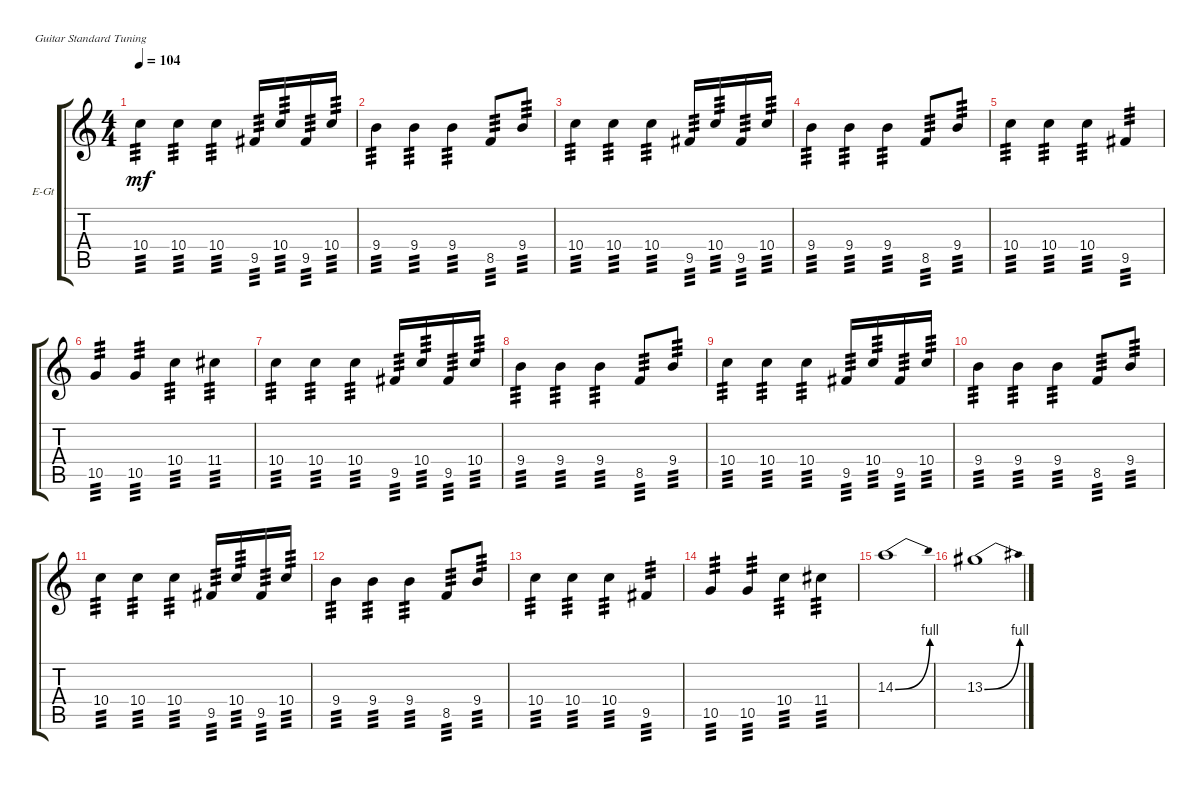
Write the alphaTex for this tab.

\bracketExtendMode groupsimilarinstruments
\firstSystemTrackNameOrientation horizontal
\otherSystemsTrackNameOrientation horizontal
\track ("Electric Guitar" "E-Gt") {instrument distortionguitar}
\staff {score tabs}
\tuning (E4 B3 G3 D3 A2 E2)
\ts (4 4)
\tempo 104
\clef g2
\scale
0.333333
\ks c
10.4.4{tp 3 dy mf} 10.4.4{tp 3} 10.4.4{tp 3} 9.5.16{tp 3} 10.4.16{tp 3} 9.5.16{tp 3} 10.4.16{tp 3} |
\scale
0.333333 9.4.4{tp 3} 9.4.4{tp 3} 9.4.4{tp 3} 8.5.8{tp 3} 9.4.8{tp 3} |
\scale
0.333333 10.4.4{tp 3} 10.4.4{tp 3} 10.4.4{tp 3} 9.5.16{tp 3} 10.4.16{tp 3} 9.5.16{tp 3} 10.4.16{tp 3} |
\scale
0.333333 9.4.4{tp 3} 9.4.4{tp 3} 9.4.4{tp 3} 8.5.8{tp 3} 9.4.8{tp 3} |
\scale
0.333333 10.4.4{tp 3} 10.4.4{tp 3} 10.4.4{tp 3} 9.5.4{tp 3} |
\scale
0.333333 10.5.4{tp 3} 10.5.4{tp 3} 10.4.4{tp 3} 11.4.4{tp 3} |
\scale
0.333333 10.4.4{tp 3} 10.4.4{tp 3} 10.4.4{tp 3} 9.5.16{tp 3} 10.4.16{tp 3} 9.5.16{tp 3} 10.4.16{tp 3} |
\scale
0.333333 9.4.4{tp 3} 9.4.4{tp 3} 9.4.4{tp 3} 8.5.8{tp 3} 9.4.8{tp 3} |
\scale
0.333333 10.4.4{tp 3} 10.4.4{tp 3} 10.4.4{tp 3} 9.5.16{tp 3} 10.4.16{tp 3} 9.5.16{tp 3} 10.4.16{tp 3} |
\scale
0.333333 9.4.4{tp 3} 9.4.4{tp 3} 9.4.4{tp 3} 8.5.8{tp 3} 9.4.8{tp 3} |
\scale
0.333333 10.4.4{tp 3} 10.4.4{tp 3} 10.4.4{tp 3} 9.5.16{tp 3} 10.4.16{tp 3} 9.5.16{tp 3} 10.4.16{tp 3} |
\scale
0.333333 9.4.4{tp 3} 9.4.4{tp 3} 9.4.4{tp 3} 8.5.8{tp 3} 9.4.8{tp 3} |
\scale
0.333333 10.4.4{tp 3} 10.4.4{tp 3} 10.4.4{tp 3} 9.5.4{tp 3} |
\scale
0.333333 10.5.4{tp 3} 10.5.4{tp 3} 10.4.4{tp 3} 11.4.4{tp 3} |
\scale
0.333333 14.3{be (bend 0 0 15 4)}.1 |
\scale
0.333333 13.3{be (bend 0 0 15 4)}.1
